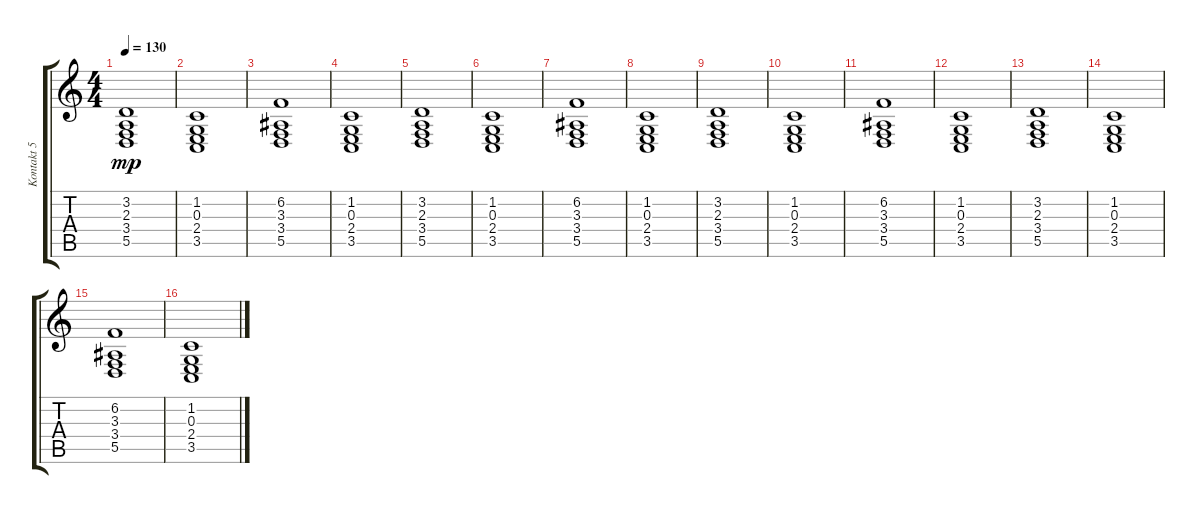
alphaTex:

\track ("Kontakt 5 #2 (MIDI)" "Kontakt 5 ") {instrument frenchhorn}
\staff {score tabs}
\tuning (E4 B3 G3 D3 A2 E2) {hide}
\ts (4 4)
\tempo 130
\clef g2
\ks c
(3.2 2.3 3.4 5.5).1{dy mp} |
(1.2 0.3 2.4 3.5).1 |
(6.2 3.3 3.4 5.5).1 |
(1.2 0.3 2.4 3.5).1 |
(3.2 2.3 3.4 5.5).1 |
(1.2 0.3 2.4 3.5).1 |
(6.2 3.3 3.4 5.5).1 |
(1.2 0.3 2.4 3.5).1 |
(3.2 2.3 3.4 5.5).1 |
(1.2 0.3 2.4 3.5).1 |
(6.2 3.3 3.4 5.5).1 |
(1.2 0.3 2.4 3.5).1 |
(3.2 2.3 3.4 5.5).1 |
(1.2 0.3 2.4 3.5).1 |
(6.2 3.3 3.4 5.5).1 |
(1.2 0.3 2.4 3.5).1
